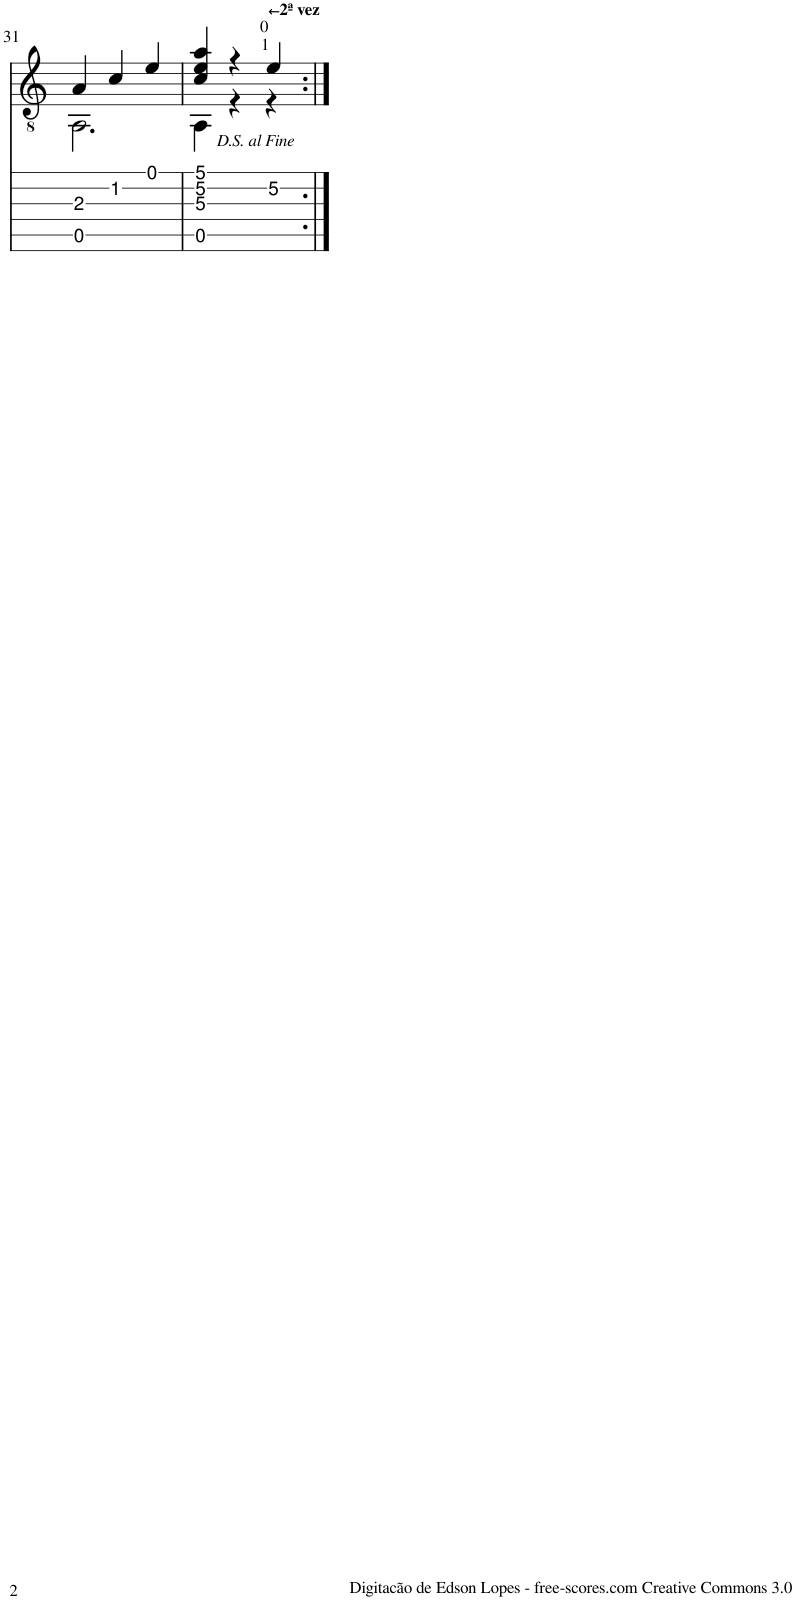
**kern	**kern
*part1	*part1
*staff2	*staff1
*I"Guitar	*
*I'Guit.	*
!!LO:PB:g=z
*	*clefGv2
*k[]	*k[]
*M3/4	*M3/4
=31	=31
*^	*^
4A	2.AA	4A/	2.AA\
4c	.	4c/	.
4e	.	4e/	.
=32	=32	=32	=32
4c 4e 4a	4AA	4c/ 4e/ 4a/	4AA\
4r	4r	4r	4r
!	!	!LO:TX:a:B:t=←	!
!	!	!LO:TX:a:t=2ª vez	!
4e	4r	4e/	4r
*v	*v	*	*
*	*v	*v
=:|!	=:|!
*-	*-
